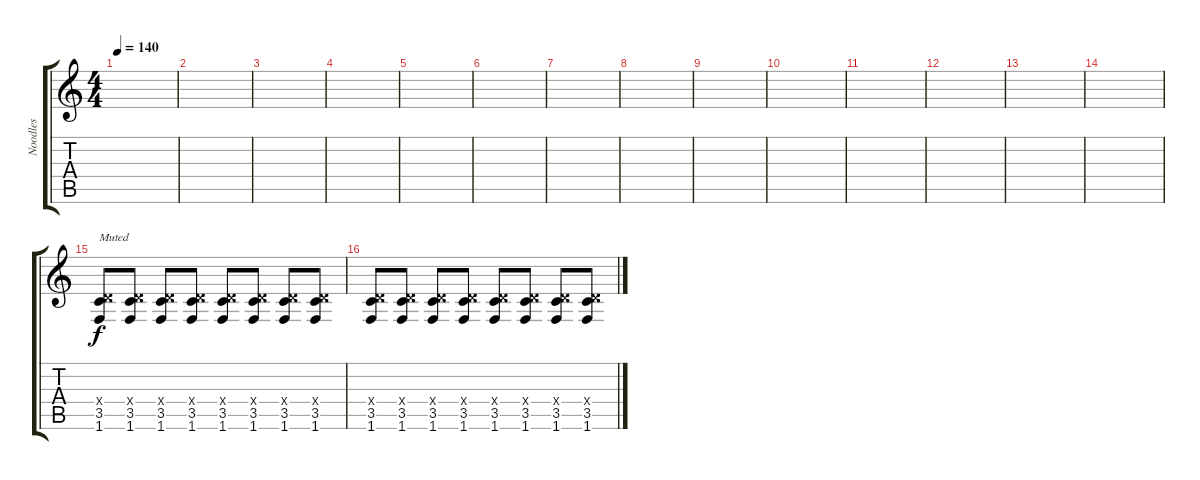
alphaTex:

\track ("Noodles" "Noodles") {instrument distortionguitar}
\staff {score tabs}
\tuning (E4 B3 G3 D3 A2 E2) {hide}
\ts (4 4)
\tempo 140
\clef g2
\ks c
|
|
|
|
|
|
|
|
|
|
|
|
|
|
(0.4{x} 3.5 1.6).8{txt "Muted" volume 8} (0.4{x} 3.5 1.6).8 (0.4{x} 3.5 1.6).8 (0.4{x} 3.5 1.6).8 (0.4{x} 3.5 1.6).8 (0.4{x} 3.5 1.6).8 (0.4{x} 3.5 1.6).8 (0.4{x} 3.5 1.6).8 |
(0.4{x} 3.5 1.6).8 (0.4{x} 3.5 1.6).8 (0.4{x} 3.5 1.6).8 (0.4{x} 3.5 1.6).8 (0.4{x} 3.5 1.6).8 (0.4{x} 3.5 1.6).8 (0.4{x} 3.5 1.6).8 (0.4{x} 3.5 1.6).8
